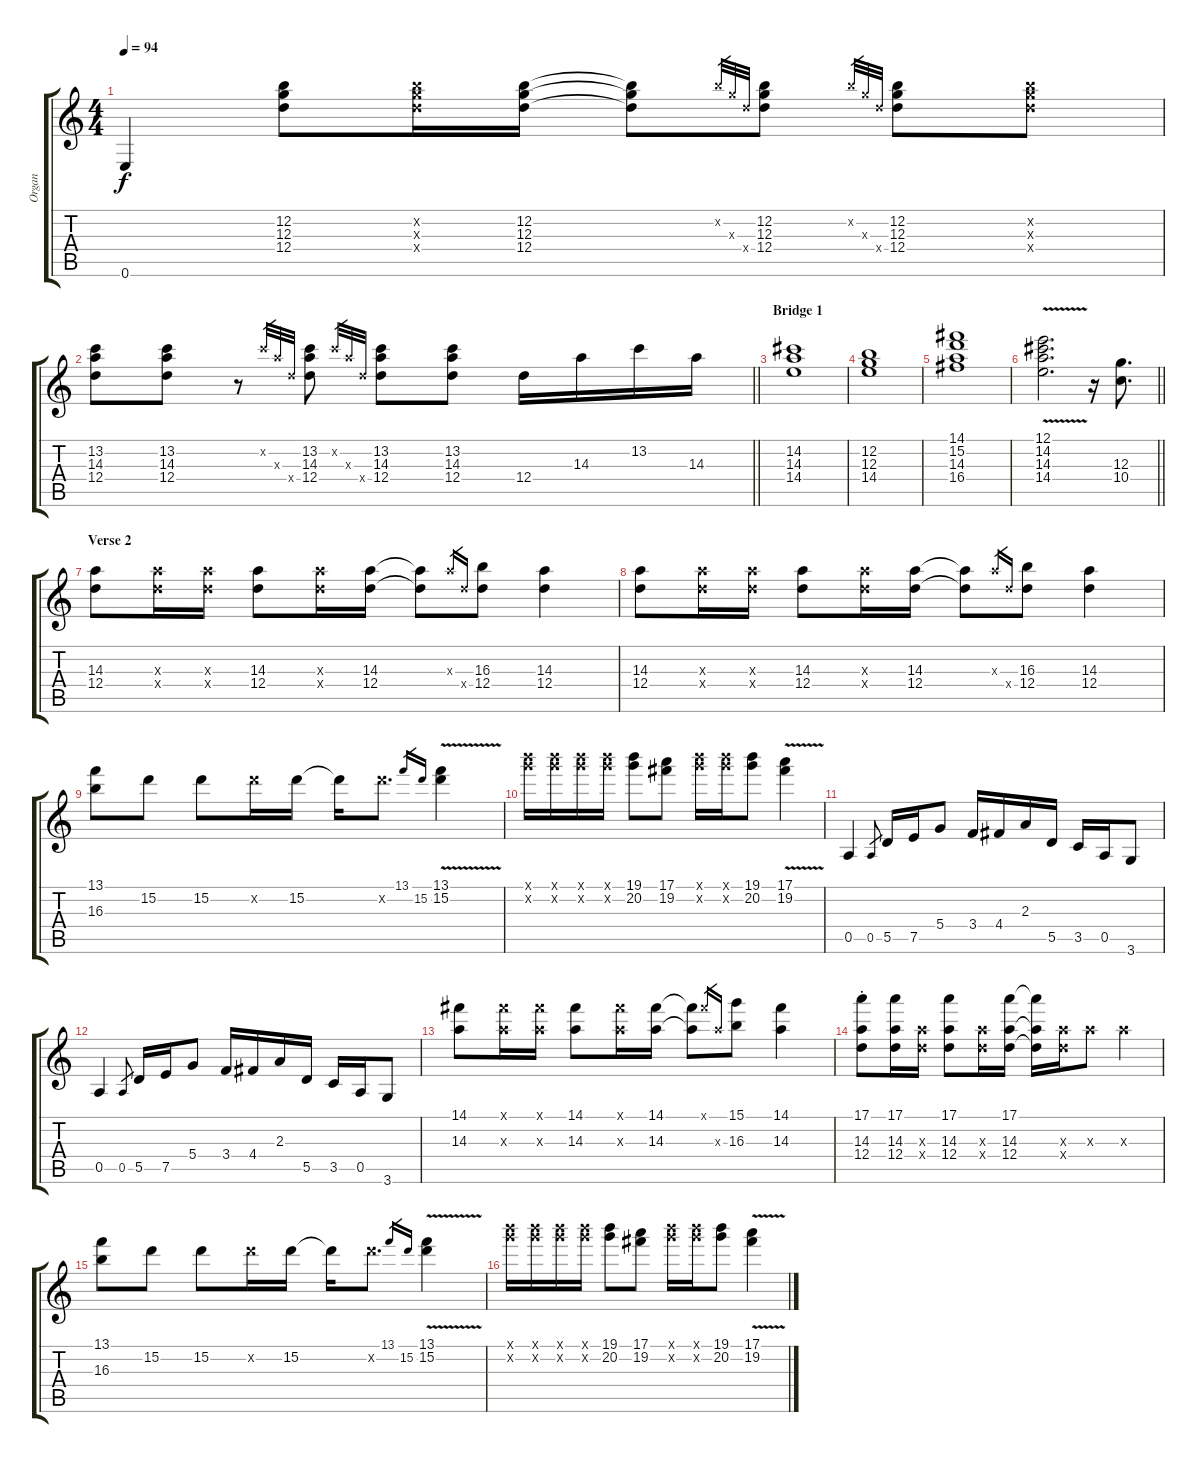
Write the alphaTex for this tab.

\track ("Organ" "Organ") {instrument rockorgan}
\staff {score tabs}
\tuning (E5 B4 G4 D4 A3 E3) {hide}
\ts (4 4)
\tempo 94
\clef g2
\ks c
0.6.4{dy f} (12.2 12.3 12.4).8 (12.2{x} 12.3{x} 12.4{x}).16 (12.2 12.3 12.4).16 (12.2{t} 12.3{t} 12.4{t}).8 12.2{x}.32{gr} 12.3{x}.32{gr} 12.4{x}.32{gr} (12.2 12.3 12.4).8 12.2{x}.32{gr} 12.3{x}.32{gr} 12.4{x}.32{gr} (12.2 12.3 12.4).8 (12.2{x} 12.3{x} 12.4{x}).8 |
\barLineRight lightlight
(13.2 14.3 12.4).8 (13.2 14.3 12.4).8 r.8 13.2{x}.32{gr} 14.3{x}.32{gr} 12.4{x}.32{gr} (13.2 14.3 12.4).8 13.2{x}.32{gr} 14.3{x}.32{gr} 12.4{x}.32{gr} (13.2 14.3 12.4).8 (13.2 14.3 12.4).8 12.4.16 14.3.16 13.2.16 14.3.16 |
\section ("" "Bridge 1")
(14.2 14.3 14.4).1 |
(12.2 12.3 14.4).1 |
(14.1 15.2 14.3 16.4).1 |
\barLineRight lightlight
(12.1{v} 14.2{v} 14.3{v} 14.4).2{d} r.16 (12.3 10.4).8{d} |
\section ("" "Verse 2")
(14.3 12.4).8 (14.3{x} 12.4{x}).16 (14.3{x} 12.4{x}).16 (14.3 12.4).8 (14.3{x} 12.4{x}).16 (14.3 12.4).16 (14.3{t} 12.4{t}).8 14.3{x}.16{gr} 12.4{x}.16{gr} (16.3 12.4).8 (14.3 12.4).4 |
(14.3 12.4).8 (14.3{x} 12.4{x}).16 (14.3{x} 12.4{x}).16 (14.3 12.4).8 (14.3{x} 12.4{x}).16 (14.3 12.4).16 (14.3{t} 12.4{t}).8 14.3{x}.16{gr} 12.4{x}.16{gr} (16.3 12.4).8 (14.3 12.4).4 |
(13.1 16.3).8 15.2.8 15.2.8 15.2{x}.16 15.2.16 15.2{t}.16 15.2{x}.8{d} 13.1.16{gr} 15.2.16{gr} (13.1{v} 15.2).4 |
(19.1{x} 20.2{x}).16 (19.1{x} 20.2{x}).16 (19.1{x} 20.2{x}).16 (19.1{x} 20.2{x}).16 (19.1 20.2).8 (17.1 19.2).8 (19.1{x} 20.2{x}).16 (19.1{x} 20.2{x}).16 (19.1 20.2).8 (17.1{v} 19.2{v}).4 |
0.5.4 0.5.8{gr} 5.5.16 7.5.16 5.4.8 3.4.16 4.4.16 2.3.16 5.5.16 3.5.16 0.5.16 3.6.8 |
0.5.4 0.5.8{gr} 5.5.16 7.5.16 5.4.8 3.4.16 4.4.16 2.3.16 5.5.16 3.5.16 0.5.16 3.6.8 |
(14.1 14.3).8 (14.1{x} 14.3{x}).16 (14.1{x} 14.3{x}).16 (14.1 14.3).8 (14.1{x} 14.3{x}).16 (14.1 14.3).16 (14.1{t} 14.3{t}).8 14.1{x}.16{gr} 14.3{x}.16{gr} (15.1 16.3).8 (14.1 14.3).4 |
(17.1{st} 14.3{st} 12.4{st}).8 (17.1 14.3 12.4).16 (14.3{x} 12.4{x}).16 (17.1 14.3 12.4).8 (14.3{x} 12.4{x}).16 (17.1 14.3 12.4).16 (17.1{t} 14.3{t} 12.4{t}).16 (14.3{x} 12.4{x}).16 14.3{x}.8 14.3{x}.4 |
(13.1 16.3).8 15.2.8 15.2.8 15.2{x}.16 15.2.16 15.2{t}.16 15.2{x}.8{d} 13.1.16{gr} 15.2.16{gr} (13.1{v} 15.2).4 |
(19.1{x} 20.2{x}).16 (19.1{x} 20.2{x}).16 (19.1{x} 20.2{x}).16 (19.1{x} 20.2{x}).16 (19.1 20.2).8 (17.1 19.2).8 (19.1{x} 20.2{x}).16 (19.1{x} 20.2{x}).16 (19.1 20.2).8 (17.1{v} 19.2{v}).4
